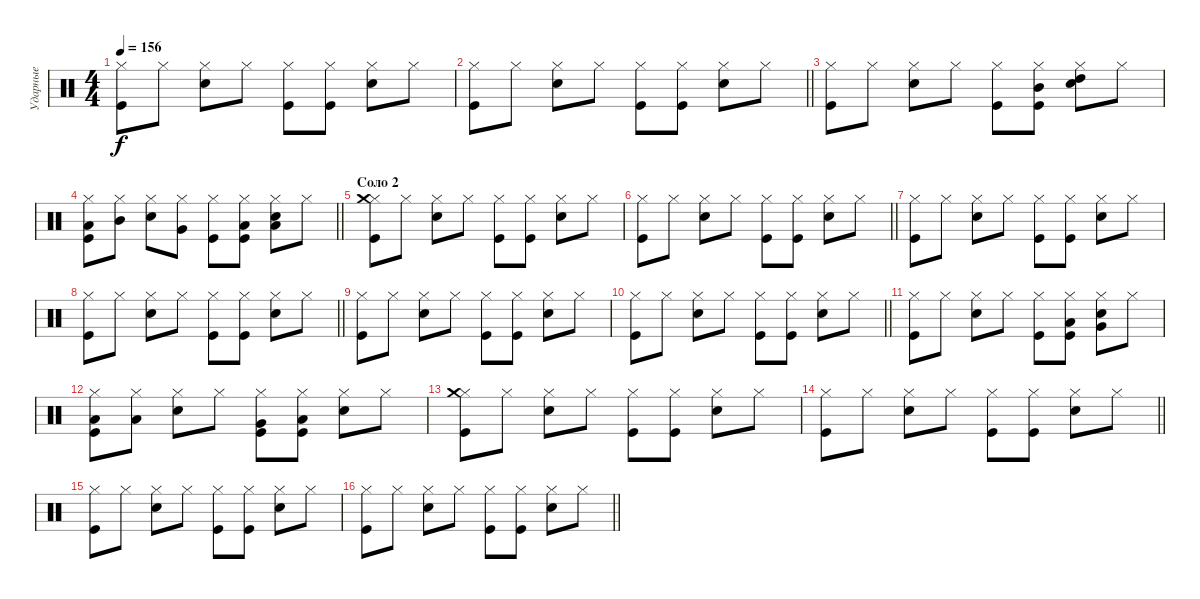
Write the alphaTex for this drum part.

\track ("Ударные" "Ударные") {instrument percussion}
\staff {score}
\articulation defaults
\ts (4 4)
\tempo 156
\clef neutral
\ks c
("Hi-Hat (closed)" "Kick (hit)").8{dy f} "Hi-Hat (closed)".8 ("Hi-Hat (closed)" "Snare (hit) 2").8 "Hi-Hat (closed)".8 ("Hi-Hat (closed)" "Kick (hit)").8 ("Hi-Hat (closed)" "Kick (hit)").8 ("Hi-Hat (closed)" "Snare (hit) 2").8 "Hi-Hat (closed)".8 |
\barLineRight lightlight
("Hi-Hat (closed)" "Kick (hit)").8 "Hi-Hat (closed)".8 ("Hi-Hat (closed)" "Snare (hit) 2").8 "Hi-Hat (closed)".8 ("Hi-Hat (closed)" "Kick (hit)").8 ("Hi-Hat (closed)" "Kick (hit)").8 ("Hi-Hat (closed)" "Snare (hit) 2").8 "Hi-Hat (closed)".8 |
("Hi-Hat (closed)" "Kick (hit)").8 "Hi-Hat (closed)".8 ("Hi-Hat (closed)" "Snare (hit) 2").8 "Hi-Hat (closed)".8 ("Hi-Hat (closed)" "Kick (hit)").8 ("Hi-Hat (closed)" "Kick (hit)" "Mid Tom (hit)").8 ("Hi-Hat (closed)" "Snare (hit) 2" "High Tom (hit)").8 "Hi-Hat (closed)".8 |
\barLineRight lightlight
("Hi-Hat (closed)" "Kick (hit)" "Low Tom (hit)").8 ("Hi-Hat (closed)" "Mid Tom (hit)").8 ("Hi-Hat (closed)" "Snare (hit) 2").8 ("Hi-Hat (closed)" "Very Low Tom (hit)").8 ("Hi-Hat (closed)" "Kick (hit)").8 ("Hi-Hat (closed)" "Kick (hit)" "Low Floor Tom (hit)").8 ("Hi-Hat (closed)" "Snare (hit) 2" "Low Tom (hit)").8 "Hi-Hat (closed)".8 |
\section ("" "Соло 2")
("Hi-Hat (closed)" "Kick (hit)" "Crash medium (hit)").8 "Hi-Hat (closed)".8 ("Hi-Hat (closed)" "Snare (hit) 2").8 "Hi-Hat (closed)".8 ("Hi-Hat (closed)" "Kick (hit)").8 ("Hi-Hat (closed)" "Kick (hit)").8 ("Hi-Hat (closed)" "Snare (hit) 2").8 "Hi-Hat (closed)".8 |
\barLineRight lightlight
("Hi-Hat (closed)" "Kick (hit)").8 "Hi-Hat (closed)".8 ("Hi-Hat (closed)" "Snare (hit) 2").8 "Hi-Hat (closed)".8 ("Hi-Hat (closed)" "Kick (hit)").8 ("Hi-Hat (closed)" "Kick (hit)").8 ("Hi-Hat (closed)" "Snare (hit) 2").8 "Hi-Hat (closed)".8 |
("Hi-Hat (closed)" "Kick (hit)").8 "Hi-Hat (closed)".8 ("Hi-Hat (closed)" "Snare (hit) 2").8 "Hi-Hat (closed)".8 ("Hi-Hat (closed)" "Kick (hit)").8 ("Hi-Hat (closed)" "Kick (hit)").8 ("Hi-Hat (closed)" "Snare (hit) 2").8 "Hi-Hat (closed)".8 |
\barLineRight lightlight
("Hi-Hat (closed)" "Kick (hit)").8 "Hi-Hat (closed)".8 ("Hi-Hat (closed)" "Snare (hit) 2").8 "Hi-Hat (closed)".8 ("Hi-Hat (closed)" "Kick (hit)").8 ("Hi-Hat (closed)" "Kick (hit)").8 ("Hi-Hat (closed)" "Snare (hit) 2").8 "Hi-Hat (closed)".8 |
("Hi-Hat (closed)" "Kick (hit)").8 "Hi-Hat (closed)".8 ("Hi-Hat (closed)" "Snare (hit) 2").8 "Hi-Hat (closed)".8 ("Hi-Hat (closed)" "Kick (hit)").8 ("Hi-Hat (closed)" "Kick (hit)").8 ("Hi-Hat (closed)" "Snare (hit) 2").8 "Hi-Hat (closed)".8 |
\barLineRight lightlight
("Hi-Hat (closed)" "Kick (hit)").8 "Hi-Hat (closed)".8 ("Hi-Hat (closed)" "Snare (hit) 2").8 "Hi-Hat (closed)".8 ("Hi-Hat (closed)" "Kick (hit)").8 ("Hi-Hat (closed)" "Kick (hit)").8 ("Hi-Hat (closed)" "Snare (hit) 2").8 "Hi-Hat (closed)".8 |
("Hi-Hat (closed)" "Kick (hit)").8 "Hi-Hat (closed)".8 ("Hi-Hat (closed)" "Snare (hit) 2").8 "Hi-Hat (closed)".8 ("Hi-Hat (closed)" "Kick (hit)").8 ("Hi-Hat (closed)" "Kick (hit)" "Low Floor Tom (hit)").8 ("Hi-Hat (closed)" "Snare (hit) 2" "Very Low Tom (hit)").8 "Hi-Hat (closed)".8 |
("Hi-Hat (closed)" "Kick (hit)" "Low Floor Tom (hit)").8 ("Hi-Hat (closed)" "Low Tom (hit)").8 ("Hi-Hat (closed)" "Snare (hit) 2").8 "Hi-Hat (closed)".8 ("Hi-Hat (closed)" "Kick (hit)" "Very Low Tom (hit)").8 ("Hi-Hat (closed)" "Kick (hit)" "Low Tom (hit)").8 ("Hi-Hat (closed)" "Snare (hit) 2").8 "Hi-Hat (closed)".8 |
("Hi-Hat (closed)" "Kick (hit)" "Crash medium (hit)").8 "Hi-Hat (closed)".8 ("Hi-Hat (closed)" "Snare (hit) 2").8 "Hi-Hat (closed)".8 ("Hi-Hat (closed)" "Kick (hit)").8 ("Hi-Hat (closed)" "Kick (hit)").8 ("Hi-Hat (closed)" "Snare (hit) 2").8 "Hi-Hat (closed)".8 |
\barLineRight lightlight
("Hi-Hat (closed)" "Kick (hit)").8 "Hi-Hat (closed)".8 ("Hi-Hat (closed)" "Snare (hit) 2").8 "Hi-Hat (closed)".8 ("Hi-Hat (closed)" "Kick (hit)").8 ("Hi-Hat (closed)" "Kick (hit)").8 ("Hi-Hat (closed)" "Snare (hit) 2").8 "Hi-Hat (closed)".8 |
("Hi-Hat (closed)" "Kick (hit)").8 "Hi-Hat (closed)".8 ("Hi-Hat (closed)" "Snare (hit) 2").8 "Hi-Hat (closed)".8 ("Hi-Hat (closed)" "Kick (hit)").8 ("Hi-Hat (closed)" "Kick (hit)").8 ("Hi-Hat (closed)" "Snare (hit) 2").8 "Hi-Hat (closed)".8 |
\barLineRight lightlight
("Hi-Hat (closed)" "Kick (hit)").8 "Hi-Hat (closed)".8 ("Hi-Hat (closed)" "Snare (hit) 2").8 "Hi-Hat (closed)".8 ("Hi-Hat (closed)" "Kick (hit)").8 ("Hi-Hat (closed)" "Kick (hit)").8 ("Hi-Hat (closed)" "Snare (hit) 2").8 "Hi-Hat (closed)".8
